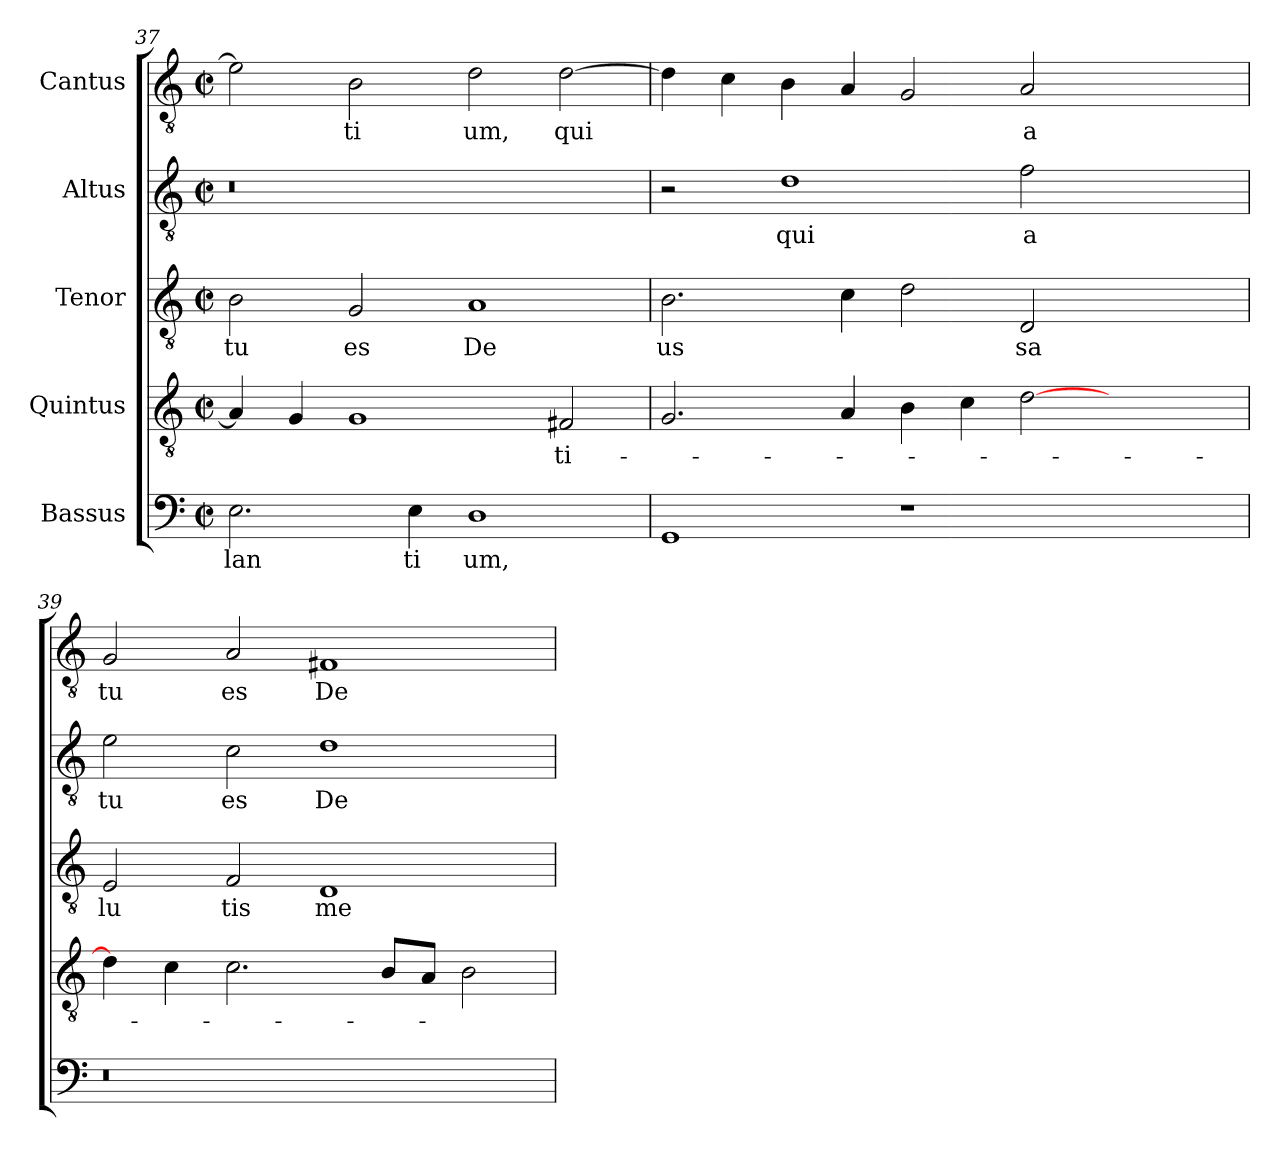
**kern	**text	**kern	**text	**kern	**text	**kern	**text	**kern	**text
*part5	*part5	*part4	*part4	*part3	*part3	*part2	*part2	*part1	*part1
*staff5	*staff5	*staff4	*staff4	*staff3	*staff3	*staff2	*staff2	*staff1	*staff1
*I"Bassus	*	*I"Quintus	*	*I"Tenor	*	*I"Altus	*	*I"Cantus	*
*clefF4	*	*clefGv2	*	*clefGv2	*	*clefGv2	*	*clefGv2	*
*M2/2	*	*M2/2	*	*M2/2	*	*M2/2	*	*M2/2	*
*met(c|)	*	*met(c|)	*	*met(c|)	*	*met(c|)	*	*met(c|)	*
=37	=37	=37	=37	=37	=37	=37	=37	=37	=37
!	!LO:LY:b:cj	!	!	!	!LO:LY:b:cj	!	!	!	!
2.E\	lan	4A/]	.	2B\	tu	0r	.	2e\]	.
.	.	4G/	.	.	.	.	.	.	.
!	!	!	!	!	!LO:LY:b:cj	!	!	!	!LO:LY:b:cj
.	.	1G	.	2G/	es	.	.	2B\	ti
!	!LO:LY:b:cj	!	!	!	!	!	!	!	!
4E\	ti	.	.	.	.	.	.	.	.
!	!LO:LY:b	!	!	!	!LO:LY:b:cj	!	!	!	!LO:LY:b:cj
1D	um,	.	.	1A	De	.	.	2d\	um,
!	!	!	!LO:LY:b:cj	!	!	!	!	!	!LO:LY:b
.	.	2F#/	-ti-	.	.	.	.	[>2d\	qui
=38	=38	=38	=38	=38	=38	=38	=38	=38	=38
!	!	!	!	!	!LO:LY:b:cj	!	!	!	!
1GG	.	2.G/	.	2.B\	us	2r	.	4d\]	.
.	.	.	.	.	.	.	.	4c\	.
!	!	!	!	!	!	!	!LO:LY:b:cj	!	!
.	.	.	.	.	.	1d	qui	4B\	.
.	.	4A/	.	4c\	.	.	.	4A/	.
!LO:N:vis=1	!	!	!	!	!	!	!	!	!
0r	.	4B\	.	2d\	.	.	.	2G/	.
.	.	4c\	.	.	.	.	.	.	.
!	!	!	!	!	!LO:LY:b:cj	!	!LO:LY:b:cj	!	!LO:LY:b:cj
.	.	[>2d\	.	2D/	sa	2f\	a	2A/	a
.	.	1ryy	.	1ryy	.	1ryy	.	1ryy	.
=39	=39	=39	=39	=39	=39	=39	=39	=39	=39
!	!	!	!	!	!LO:LY:b:cj	!	!LO:LY:b:cj	!	!LO:LY:b:cj
0r	.	4d\]	.	2E/	lu	2e\	tu	2G/	tu
.	.	4c\	.	.	.	.	.	.	.
!	!	!	!	!	!LO:LY:b:cj	!	!LO:LY:b:cj	!	!LO:LY:b:cj
.	.	2.c\	.	2F/	tis	2c\	es	2A/	es
!	!	!	!	!	!LO:LY:b:cj	!	!LO:LY:b:cj	!	!LO:LY:b:cj
.	.	.	.	1D	me	1d	De	1F#X	De
.	.	8B/L	.	.	.	.	.	.	.
.	.	8A/J	.	.	.	.	.	.	.
.	.	2B\	.	.	.	.	.	.	.
=	=	=	=	=	=	=	=	=	=
*-	*-	*-	*-	*-	*-	*-	*-	*-	*-
